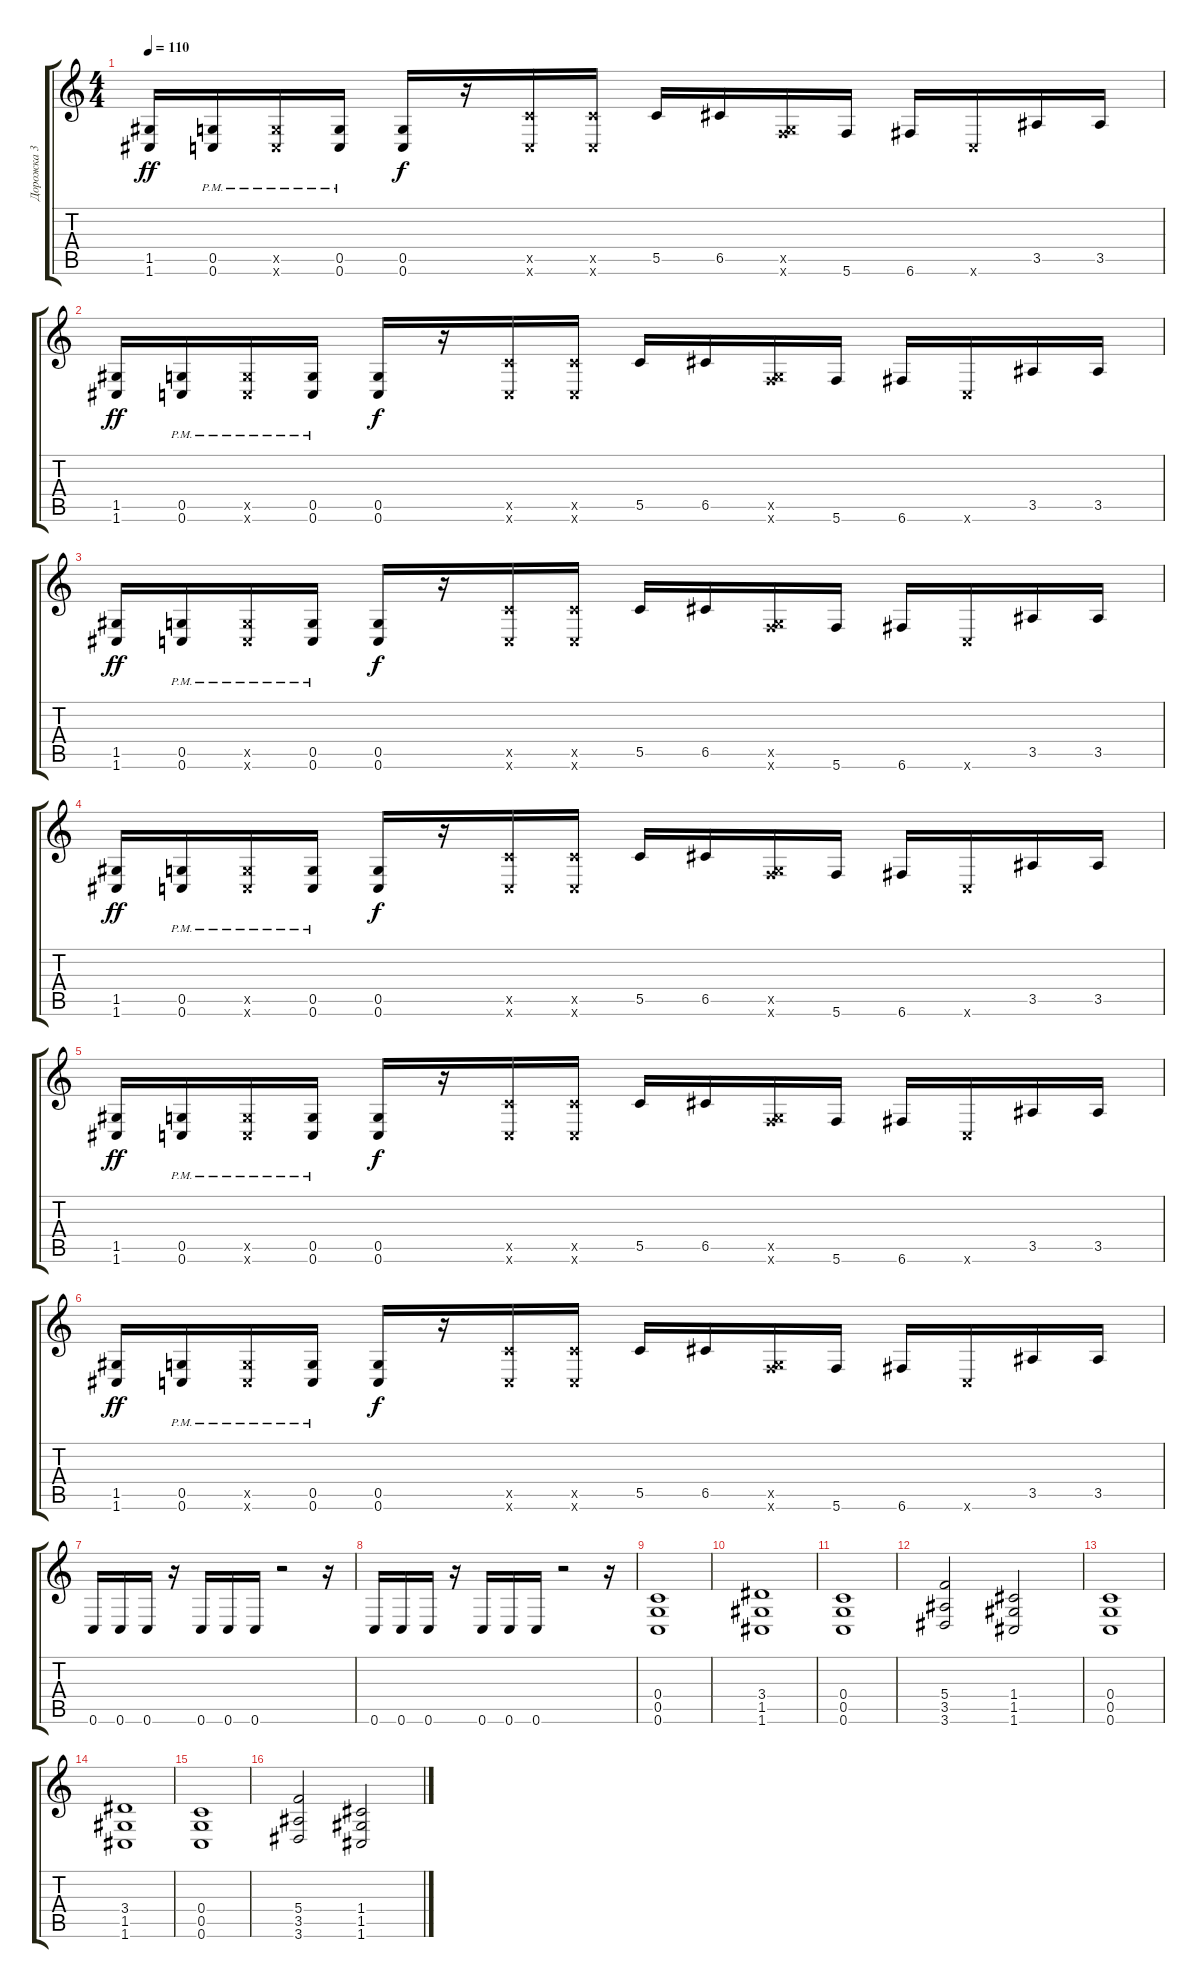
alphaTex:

\track ("Дорожка 3" "Дорожка 3") {instrument distortionguitar}
\staff {score tabs}
\tuning (D4 A3 F3 C3 G2 C2) {hide}
\ts (4 4)
\tempo 110
\clef g2
\ks c
(1.5 1.6).16{dy ff} (0.5{pm} 0.6{pm}).16 (0.5{pm x} 0.6{pm x}).16 (0.5{pm} 0.6{pm}).16 (0.5 0.6).16{dy f} r.16 (5.5{x} 0.6{x}).16 (5.5{x} 0.6{x}).16 5.5.16 6.5.16 (0.5{x} 5.6{x}).16 5.6.16 6.6.16 0.6{x}.16 3.5.16 3.5.16 |
(1.5 1.6).16{dy ff} (0.5{pm} 0.6{pm}).16 (0.5{pm x} 0.6{pm x}).16 (0.5{pm} 0.6{pm}).16 (0.5 0.6).16{dy f} r.16 (5.5{x} 0.6{x}).16 (5.5{x} 0.6{x}).16 5.5.16 6.5.16 (0.5{x} 5.6{x}).16 5.6.16 6.6.16 0.6{x}.16 3.5.16 3.5.16 |
(1.5 1.6).16{dy ff} (0.5{pm} 0.6{pm}).16 (0.5{pm x} 0.6{pm x}).16 (0.5{pm} 0.6{pm}).16 (0.5 0.6).16{dy f} r.16 (5.5{x} 0.6{x}).16 (5.5{x} 0.6{x}).16 5.5.16 6.5.16 (0.5{x} 5.6{x}).16 5.6.16 6.6.16 0.6{x}.16 3.5.16 3.5.16 |
(1.5 1.6).16{dy ff} (0.5{pm} 0.6{pm}).16 (0.5{pm x} 0.6{pm x}).16 (0.5{pm} 0.6{pm}).16 (0.5 0.6).16{dy f} r.16 (5.5{x} 0.6{x}).16 (5.5{x} 0.6{x}).16 5.5.16 6.5.16 (0.5{x} 5.6{x}).16 5.6.16 6.6.16 0.6{x}.16 3.5.16 3.5.16 |
(1.5 1.6).16{dy ff} (0.5{pm} 0.6{pm}).16 (0.5{pm x} 0.6{pm x}).16 (0.5{pm} 0.6{pm}).16 (0.5 0.6).16{dy f} r.16 (5.5{x} 0.6{x}).16 (5.5{x} 0.6{x}).16 5.5.16 6.5.16 (0.5{x} 5.6{x}).16 5.6.16 6.6.16 0.6{x}.16 3.5.16 3.5.16 |
(1.5 1.6).16{dy ff} (0.5{pm} 0.6{pm}).16 (0.5{pm x} 0.6{pm x}).16 (0.5{pm} 0.6{pm}).16 (0.5 0.6).16{dy f} r.16 (5.5{x} 0.6{x}).16 (5.5{x} 0.6{x}).16 5.5.16 6.5.16 (0.5{x} 5.6{x}).16 5.6.16 6.6.16 0.6{x}.16 3.5.16 3.5.16 |
0.6.16 0.6.16 0.6.16 r.16 0.6.16 0.6.16 0.6.16 r.2 r.16 |
0.6.16 0.6.16 0.6.16 r.16 0.6.16 0.6.16 0.6.16 r.2 r.16 |
(0.4 0.5 0.6).1 |
(3.4 1.5 1.6).1 |
(0.4 0.5 0.6).1 |
(5.4 3.5 3.6).2 (1.4 1.5 1.6).2 |
(0.4 0.5 0.6).1 |
(3.4 1.5 1.6).1 |
(0.4 0.5 0.6).1 |
(5.4 3.5 3.6).2 (1.4 1.5 1.6).2
